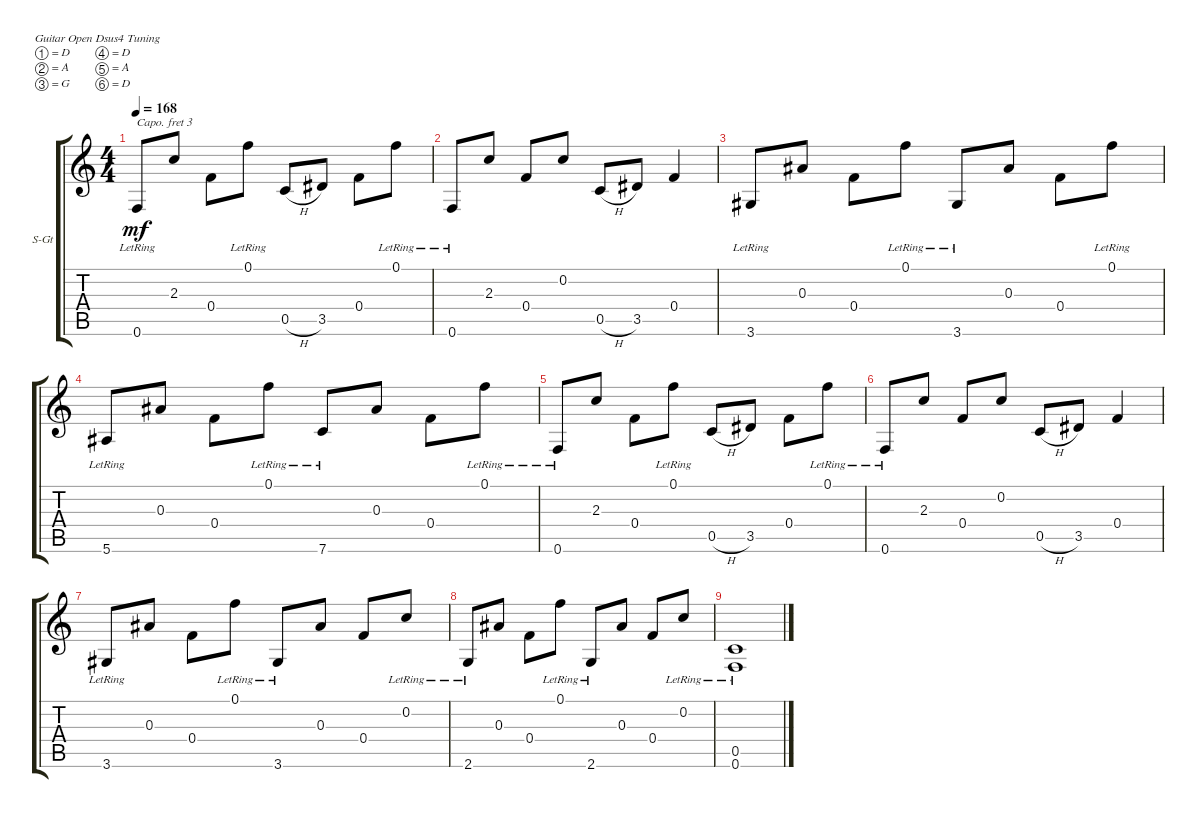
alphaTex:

\defaultSystemsLayout 4
\bracketExtendMode groupsimilarinstruments
\firstSystemTrackNameOrientation horizontal
\otherSystemsTrackNameOrientation horizontal
\track ("Steel Guitar" "S-Gt") {instrument acousticguitarsteel}
\staff {score tabs}
\capo 3
\tuning (D4 A3 G3 D3 A2 D2)
\ts (4 4)
\tempo 168
\clef g2
\ks c
0.6{lr}.8{dy mf} 2.3.8 0.4.8 0.1{lr}.8 0.5{h}.8 3.5.8 0.4.8 0.1{lr}.8 |
0.6{lr}.8 2.3.8 0.4.8 0.2.8 0.5{h}.8 3.5.8 0.4.4 |
3.6{lr}.8 0.3.8 0.4.8 0.1{lr}.8 3.6{lr}.8 0.3.8 0.4.8 0.1{lr}.8 |
5.6{lr}.8 0.3.8 0.4.8 0.1{lr}.8 7.6{lr}.8 0.3.8 0.4.8 0.1{lr}.8 |
0.6{lr}.8 2.3.8 0.4.8 0.1{lr}.8 0.5{h}.8 3.5.8 0.4.8 0.1{lr}.8 |
0.6{lr}.8 2.3.8 0.4.8 0.2.8 0.5{h}.8 3.5.8 0.4.4 |
3.6{lr}.8 0.3.8 0.4.8 0.1{lr}.8 3.6{lr}.8 0.3.8 0.4.8 0.2{lr}.8 |
2.6{lr}.8 0.3.8 0.4.8 0.1{lr}.8 2.6{lr}.8 0.3.8 0.4.8 0.2{lr}.8 |
(0.6{lr} 0.5).1
